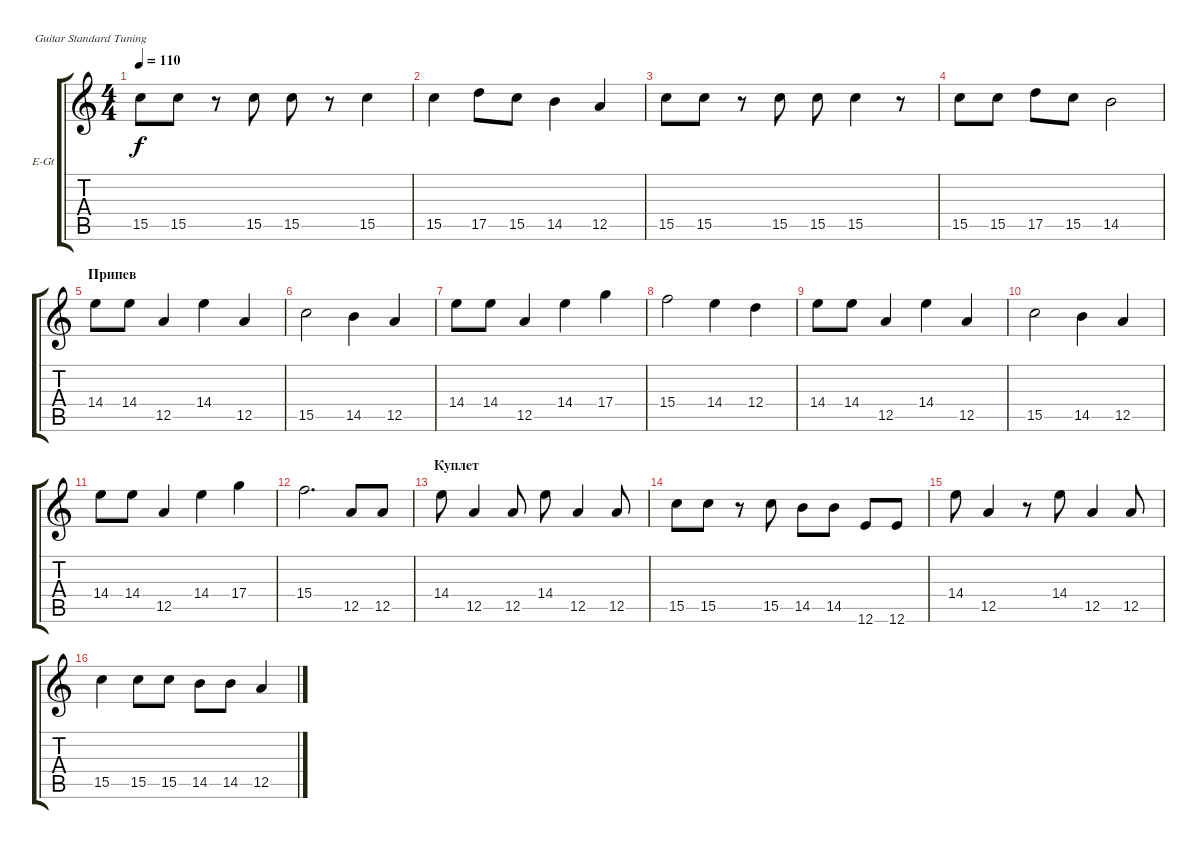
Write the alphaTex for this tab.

\defaultSystemsLayout 4
\bracketExtendMode groupsimilarinstruments
\firstSystemTrackNameOrientation horizontal
\otherSystemsTrackNameOrientation horizontal
\track ("В. Бутусов (вокал)" "E-Gt") {instrument electricguitarclean}
\staff {score tabs}
\tuning (E4 B3 G3 D3 A2 E2)
\ts (4 4)
\tempo 110
\clef g2
\ks c
15.5.8{dy f} 15.5.8 r.8 15.5.8 15.5.8 r.8 15.5.4 |
15.5.4 17.5.8 15.5.8 14.5.4 12.5.4 |
15.5.8 15.5.8 r.8 15.5.8 15.5.8 15.5.4 r.8 |
15.5.8 15.5.8 17.5.8 15.5.8 14.5.2 |
\section ("" "Припев")
14.4.8 14.4.8 12.5.4 14.4.4 12.5.4 |
15.5.2 14.5.4 12.5.4 |
14.4.8 14.4.8 12.5.4 14.4.4 17.4.4 |
15.4.2 14.4.4 12.4.4 |
14.4.8 14.4.8 12.5.4 14.4.4 12.5.4 |
15.5.2 14.5.4 12.5.4 |
14.4.8 14.4.8 12.5.4 14.4.4 17.4.4 |
15.4.2{d} 12.5.8 12.5.8 |
\section ("" "Куплет")
14.4.8 12.5.4 12.5.8 14.4.8 12.5.4 12.5.8 |
15.5.8 15.5.8 r.8 15.5.8 14.5.8 14.5.8 12.6.8 12.6.8 |
14.4.8 12.5.4 r.8 14.4.8 12.5.4 12.5.8 |
15.5.4 15.5.8 15.5.8 14.5.8 14.5.8 12.5.4
